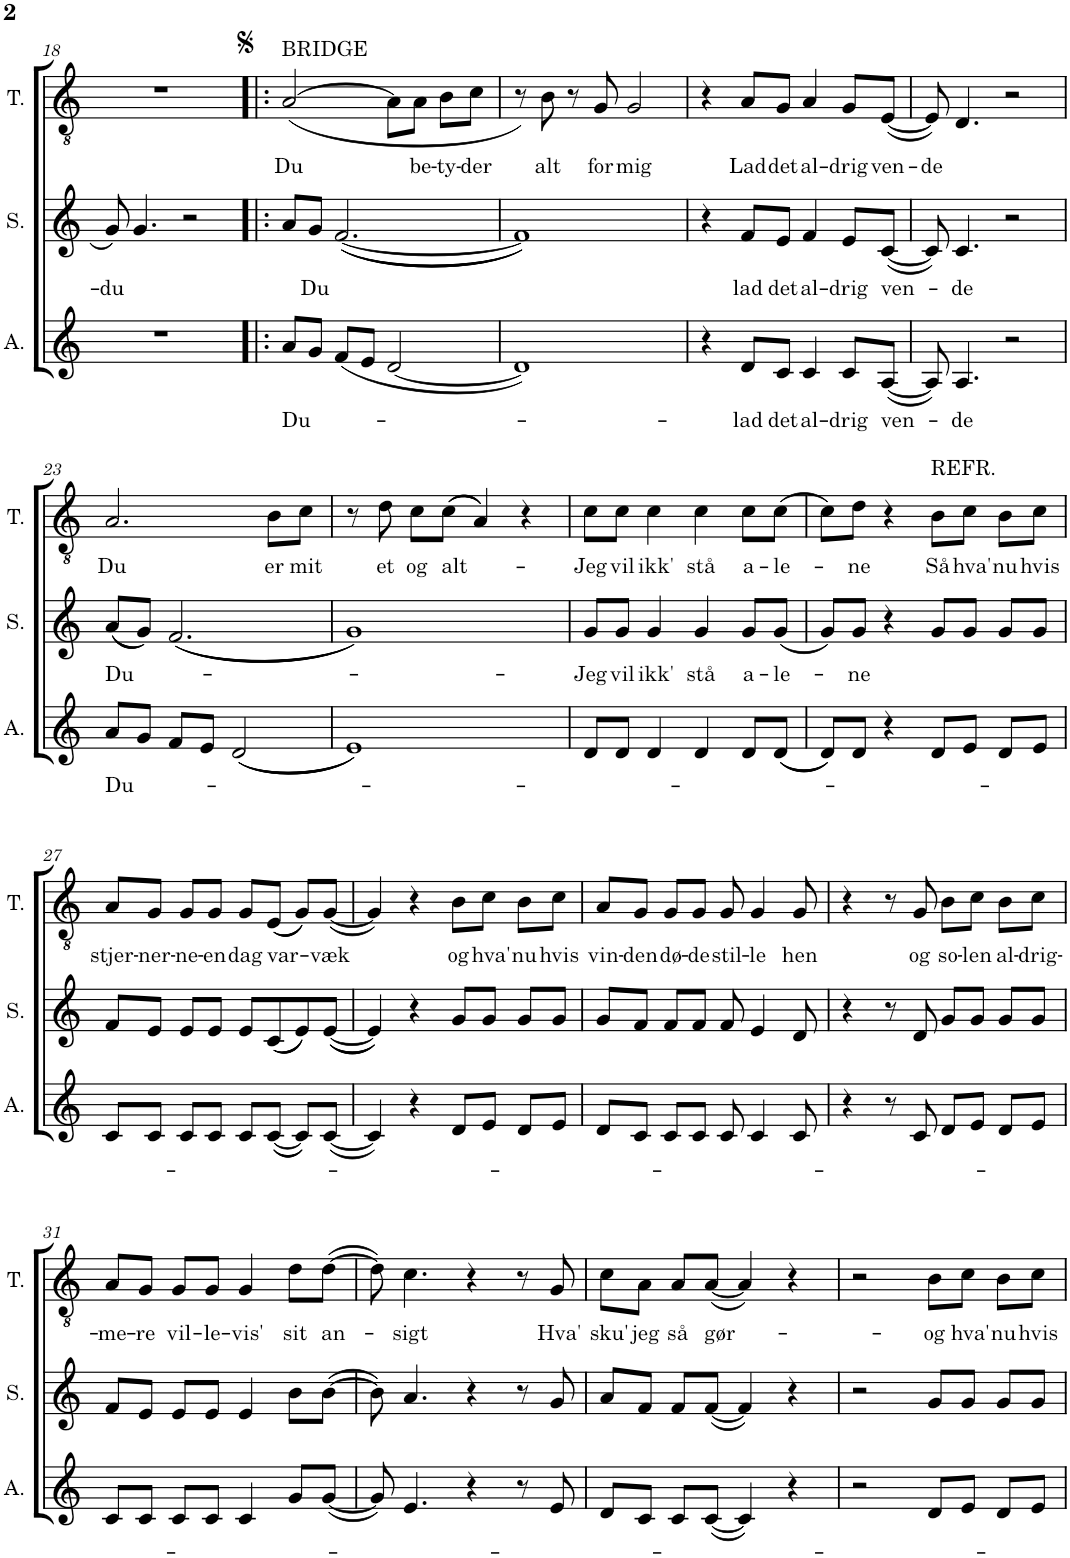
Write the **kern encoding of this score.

**kern	**text	**kern	**text	**kern	**text
*part3	*part3	*part2	*part2	*part1	*part1
*staff3	*staff3	*staff2	*staff2	*staff1	*staff1
*I"Alto	*	*I"Soprano	*	*I"Tenor	*
*I'A.	*	*I'S.	*	*I'T.	*
!!LO:PB:g=z
*clefG2	*	*clefG2	*	*clefGv2	*
*k[]	*	*k[]	*	*k[]	*
*M4/4	*	*M4/4	*	*M4/4	*
=18	=18	=18	=18	=18	=18
!	!	!	!LO:LY:b	!	!
1r	.	8g/	-du	1r	.
.	.	4.g/	.	.	.
.	.	2r	.	.	.
=19!|:	=19!|:	=19!|:	=19!|:	=19!|:	=19!|:
!	!LO:LY:b	!	!	!	!LO:LY:b
8a/L	Du-	8a/L	.	([2A/	Du
!	!	!	!LO:LY:b	!	!
8g/J	.	8g/J	Du	.	.
(8f/L	.	(([2.f/	.	.	.
8e/J	.	.	.	.	.
[2d/	.	.	.	8A\L]	.
!	!	!	!	!	!LO:LY:b
.	.	.	.	8A\J	be-
!	!	!	!	!	!LO:LY:b
.	.	.	.	8B\L	-ty-
!	!	!	!	!	!LO:LY:b
.	.	.	.	8c\J	-der
=20	=20	=20	=20	=20	=20
1d])	.	1f]))	.	8r)	.
!	!	!	!	!	!LO:LY:b
.	.	.	.	8B\	alt
.	.	.	.	8r	.
!	!	!	!	!	!LO:LY:b
.	.	.	.	8G/	for
!	!	!	!	!	!LO:LY:b
.	.	.	.	2G/	mig
=21	=21	=21	=21	=21	=21
4r	.	4r	.	4r	.
!	!LO:LY:b	!	!LO:LY:b	!	!LO:LY:b
8d/L	-lad	8f/L	lad	8A/L	Lad
!	!LO:LY:b	!	!LO:LY:b	!	!LO:LY:b
8c/J	det	8e/J	det	8G/J	det
!	!LO:LY:b	!	!LO:LY:b	!	!LO:LY:b
4c/	al-	4f/	al-	4A/	al-
!	!LO:LY:b	!	!LO:LY:b	!	!LO:LY:b
8c/L	-drig	8e/L	-drig	8G/L	-drig
!	!LO:LY:b	!	!LO:LY:b	!	!LO:LY:b
([8A/J	ven-	([8c/J	ven-	([8E/J	ven-
=22	=22	=22	=22	=22	=22
!	!	!	!	!	!LO:LY:b
8A/])	.	8c/])	.	8E/])	-de
!	!LO:LY:b	!	!LO:LY:b	!	!
4.A/	-de	4.c/	-de	4.D/	.
2r	.	2r	.	2r	.
!!LO:LB:g=z
=23	=23	=23	=23	=23	=23
!	!LO:LY:b	!	!LO:LY:b	!	!LO:LY:b
8a/L	Du-	((8a/L	Du-	2.A/	Du
8g/J	.	8g/J))	.	.	.
8f/L	.	((2.f/	.	.	.
8e/J	.	.	.	.	.
((2d/	.	.	.	.	.
!	!	!	!	!	!LO:LY:b
.	.	.	.	8B\L	er
!	!	!	!	!	!LO:LY:b
.	.	.	.	8c\J	mit
=24	=24	=24	=24	=24	=24
1e))	.	1g))	.	8r	.
!	!	!	!	!	!LO:LY:b
.	.	.	.	8d\	et
!	!	!	!	!	!LO:LY:b
.	.	.	.	8c\L	og
!	!	!	!	!	!LO:LY:b
.	.	.	.	((8c\J	alt-
.	.	.	.	4A/))	.
.	.	.	.	4r	.
=25	=25	=25	=25	=25	=25
!	!	!	!LO:LY:b	!	!LO:LY:b
8d/L	.	8g/L	Jeg	8c\L	-Jeg
!	!	!	!LO:LY:b	!	!LO:LY:b
8d/J	.	8g/J	vil	8c\J	vil
!	!	!	!LO:LY:b	!	!LO:LY:b
4d/	.	4g/	ikk'	4c\	ikk'
!	!	!	!LO:LY:b	!	!LO:LY:b
4d/	.	4g/	stå	4c\	stå
!	!	!	!LO:LY:b	!	!LO:LY:b
8d/L	.	8g/L	a-	8c\L	a-
!	!	!	!LO:LY:b	!	!LO:LY:b
((8d/J	.	(8g/J	-le-	(8c\J	-le-
=26	=26	=26	=26	=26	=26
8d/L))	.	8g/L)	.	8c\L)	.
!	!	!	!LO:LY:b	!	!LO:LY:b
8d/J	.	8g/J	-ne	8d\J	-ne
4r	.	4r	.	4r	.
!	!	!	!	!	!LO:LY:b
8d/L	.	8g/L	.	8B\L	Så
!	!	!	!	!	!LO:LY:b
8e/J	.	8g/J	.	8c\J	hva'
!	!	!	!	!	!LO:LY:b
8d/L	.	8g/L	.	8B\L	nu
!	!	!	!	!	!LO:LY:b
8e/J	.	8g/J	.	8c\J	hvis
!!LO:LB:g=z
=27	=27	=27	=27	=27	=27
!	!	!	!	!	!LO:LY:b
8c/L	.	8f/L	.	8A/L	stjer-
!	!	!	!	!	!LO:LY:b
8c/J	.	8e/J	.	8G/J	-ner-
!	!	!	!	!	!LO:LY:b
8c/L	.	8e/L	.	8G/L	-ne-
!	!	!	!	!	!LO:LY:b
8c/J	.	8e/J	.	8G/J	-en
!	!	!	!	!	!LO:LY:b
8c/L	.	8e/L	.	8G/L	dag
!	!	!	!	!	!LO:LY:b
(([8c/J	.	((8c/	.	((8E/J	var-
8c/L]))	.	8e/))	.	8G/L))	.
!	!	!	!	!	!LO:LY:b
([8c/J	.	(([8e/J	.	([8G/J	-væk
=28	=28	=28	=28	=28	=28
4c/])	.	4e/]))	.	4G/])	.
4r	.	4r	.	4r	.
!	!	!	!	!	!LO:LY:b
8d/L	.	8g/L	.	8B\L	og
!	!	!	!	!	!LO:LY:b
8e/J	.	8g/J	.	8c\J	hva'
!	!	!	!	!	!LO:LY:b
8d/L	.	8g/L	.	8B\L	nu
!	!	!	!	!	!LO:LY:b
8e/J	.	8g/J	.	8c\J	hvis
=29	=29	=29	=29	=29	=29
!	!	!	!	!	!LO:LY:b
8d/L	.	8g/L	.	8A/L	vin-
!	!	!	!	!	!LO:LY:b
8c/J	.	8f/J	.	8G/J	-den
!	!	!	!	!	!LO:LY:b
8c/L	.	8f/L	.	8G/L	dø-
!	!	!	!	!	!LO:LY:b
8c/J	.	8f/J	.	8G/J	-de
!	!	!	!	!	!LO:LY:b
8c/	.	8f/	.	8G/	stil-
!	!	!	!	!	!LO:LY:b
4c/	.	4e/	.	4G/	-le
!	!	!	!	!	!LO:LY:b
8c/	.	8d/	.	8G/	hen
=30	=30	=30	=30	=30	=30
4r	.	4r	.	4r	.
8r	.	8r	.	8r	.
!	!	!	!	!	!LO:LY:b
8c/	.	8d/	.	8G/	og
!	!	!	!	!	!LO:LY:b
8d/L	.	8g/L	.	8B\L	so-
!	!	!	!	!	!LO:LY:b
8e/J	.	8g/J	.	8c\J	-len
!	!	!	!	!	!LO:LY:b
8d/L	.	8g/L	.	8B\L	al-
!	!	!	!	!	!LO:LY:b
8e/J	.	8g/J	.	8c\J	-drig-
!!LO:LB:g=z
=31	=31	=31	=31	=31	=31
!	!	!	!	!	!LO:LY:b
8c/L	.	8f/L	.	8A/L	-me-
!	!	!	!	!	!LO:LY:b
8c/J	.	8e/J	.	8G/J	-re
!	!	!	!	!	!LO:LY:b
8c/L	.	8e/L	.	8G/L	vil-
!	!	!	!	!	!LO:LY:b
8c/J	.	8e/J	.	8G/J	-le-
!	!	!	!	!	!LO:LY:b
4c/	.	4e/	.	4G/	-vis'
!	!	!	!	!	!LO:LY:b
8g/L	.	8b\L	.	8d\L	sit
!	!	!	!	!	!LO:LY:b
([8g/J	.	([8b\J	.	([8d\J	an-
=32	=32	=32	=32	=32	=32
8g/])	.	8b\])	.	8d\])	.
!	!	!	!	!	!LO:LY:b
4.e/	.	4.a/	.	4.c\	-sigt
4r	.	4r	.	4r	.
8r	.	8r	.	8r	.
!	!	!	!	!	!LO:LY:b
8e/	.	8g/	.	8G/	Hva'
=33	=33	=33	=33	=33	=33
!	!	!	!	!	!LO:LY:b
8d/L	.	8a/L	.	8c\L	sku'
!	!	!	!	!	!LO:LY:b
8c/J	.	8f/J	.	8A\J	jeg
!	!	!	!	!	!LO:LY:b
8c/L	.	8f/L	.	8A/L	så
!	!	!	!	!	!LO:LY:b
([8c/J	.	([8f/J	.	([8A/J	gør-
4c/])	.	4f/])	.	4A/])	.
4r	.	4r	.	4r	.
=34	=34	=34	=34	=34	=34
2r	.	2r	.	2r	.
!	!	!	!	!	!LO:LY:b
8d/L	.	8g/L	.	8B\L	og
!	!	!	!	!	!LO:LY:b
8e/J	.	8g/J	.	8c\J	hva'
!	!	!	!	!	!LO:LY:b
8d/L	.	8g/L	.	8B\L	nu
!	!	!	!	!	!LO:LY:b
8e/J	.	8g/J	.	8c\J	hvis
=	=	=	=	=	=
*-	*-	*-	*-	*-	*-
